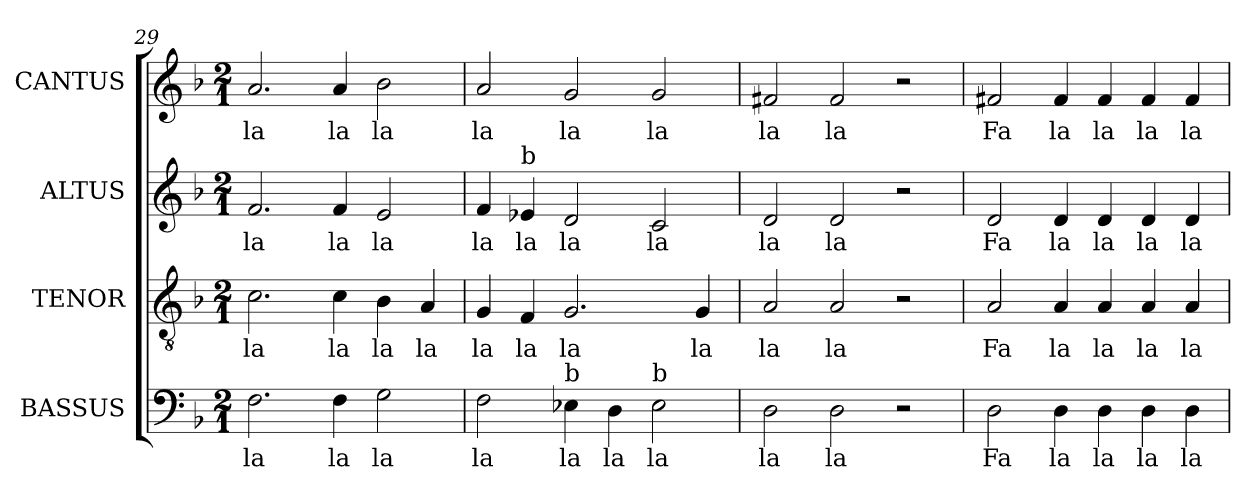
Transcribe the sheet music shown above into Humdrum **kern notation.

**kern	**text	**kern	**text	**kern	**text	**kern	**text
*part4	*part4	*part3	*part3	*part2	*part2	*part1	*part1
*staff4	*staff4	*staff3	*staff3	*staff2	*staff2	*staff1	*staff1
*I"BASSUS	*	*I"TENOR	*	*I"ALTUS	*	*I"CANTUS	*
*clefF4	*	*clefGv2	*	*clefG2	*	*clefG2	*
*	*	*ITrd7c12	*	*	*	*	*
*k[b-]	*	*k[b-]	*	*k[b-]	*	*k[b-]	*
*d:	*	*d:	*	*d:	*	*d:	*
*M2/1	*	*M2/1	*	*M2/1	*	*M2/1	*
=29	=29	=29	=29	=29	=29	=29	=29
!	!LO:LY:b:color=#000000	!	!	!	!	!	!
!	!	!	!LO:LY:b:color=#000000	!	!	!	!
!	!	!	!	!	!LO:LY:b:color=#000000	!	!
!	!	!	!	!	!	!	!LO:LY:b:color=#000000
2.Fi\	la	2.Ci\	la	2.fi/	la	2.ai/	la
!	!LO:LY:b:color=#000000	!	!	!	!	!	!
!	!	!	!LO:LY:b:color=#000000	!	!	!	!
!	!	!	!	!	!LO:LY:b:color=#000000	!	!
!	!	!	!	!	!	!	!LO:LY:b:color=#000000
4Fi\	la	4Ci\	la	4fi/	la	4ai/	la
!	!LO:LY:b:color=#000000	!	!	!	!	!	!
!	!	!	!LO:LY:b:color=#000000	!	!	!	!
!	!	!	!	!	!LO:LY:b:color=#000000	!	!
!	!	!	!	!	!	!	!LO:LY:b:color=#000000
2Gi\	la	4BB-i\	la	2ei/	la	2b-i\	la
!	!	!	!LO:LY:b:color=#000000	!	!	!	!
.	.	4AAi/	la	.	.	.	.
=30	=30	=30	=30	=30	=30	=30	=30
!	!LO:LY:b:color=#000000	!	!	!	!	!	!
!	!	!	!LO:LY:b:color=#000000	!	!	!	!
!	!	!	!	!	!LO:LY:b:color=#000000	!	!
!	!	!	!	!	!	!	!LO:LY:b:color=#000000
2Fi\	la	4GGi/	la	4fi/	la	2ai/	la
!	!	!	!LO:LY:b:color=#000000	!	!	!	!
!	!	!	!	!LO:TX:a:t=b	!	!	!
!	!	!	!	!	!LO:LY:b:color=#000000	!	!
.	.	4FFi/	la	4e-i/	la	.	.
!	!LO:LY:b:color=#000000	!	!	!	!	!	!
!	!	!	!LO:LY:b:color=#000000	!	!	!	!
!	!	!	!	!	!LO:LY:b:color=#000000	!	!
!LO:TX:a:t=b	!	!	!	!	!	!	!
!	!	!	!	!	!	!	!LO:LY:b:color=#000000
4E-i\	la	2.GGi/	la	2di/	la	2gi/	la
!	!LO:LY:b:color=#000000	!	!	!	!	!	!
4Di\	la	.	.	.	.	.	.
!	!LO:LY:b:color=#000000	!	!	!	!	!	!
!	!	!	!	!	!LO:LY:b:color=#000000	!	!
!LO:TX:a:t=b	!	!	!	!	!	!	!
!	!	!	!	!	!	!	!LO:LY:b:color=#000000
2E-i\	la	.	.	2ci/	la	2gi/	la
!	!	!	!LO:LY:b:color=#000000	!	!	!	!
.	.	4GGi/	la	.	.	.	.
=31	=31	=31	=31	=31	=31	=31	=31
!	!LO:LY:b:color=#000000	!	!	!	!	!	!
!	!	!	!LO:LY:b:color=#000000	!	!	!	!
!	!	!	!	!	!LO:LY:b:color=#000000	!	!
!	!	!	!	!	!	!	!LO:LY:b:color=#000000
2Di\	la	2AAi/	la	2di/	la	2f#Xi/	la
!	!LO:LY:b:color=#000000	!	!	!	!	!	!
!	!	!	!LO:LY:b:color=#000000	!	!	!	!
!	!	!	!	!	!LO:LY:b:color=#000000	!	!
!	!	!	!	!	!	!	!LO:LY:b:color=#000000
2Di\	la	2AAi/	la	2di/	la	2f#i/	la
2r	.	2r	.	2r	.	2r	.
=32	=32	=32	=32	=32	=32	=32	=32
!	!LO:LY:b:color=#000000	!	!	!	!	!	!
!	!	!	!LO:LY:b:color=#000000	!	!	!	!
!	!	!	!	!	!LO:LY:b:color=#000000	!	!
!	!	!	!	!	!	!	!LO:LY:b:color=#000000
2Di\	Fa	2AAi/	Fa	2di/	Fa	2f#Xi/	Fa
!	!LO:LY:b:color=#000000	!	!	!	!	!	!
!	!	!	!LO:LY:b:color=#000000	!	!	!	!
!	!	!	!	!	!LO:LY:b:color=#000000	!	!
!	!	!	!	!	!	!	!LO:LY:b:color=#000000
4Di\	la	4AAi/	la	4di/	la	4f#i/	la
!	!LO:LY:b:color=#000000	!	!	!	!	!	!
!	!	!	!LO:LY:b:color=#000000	!	!	!	!
!	!	!	!	!	!LO:LY:b:color=#000000	!	!
!	!	!	!	!	!	!	!LO:LY:b:color=#000000
4Di\	la	4AAi/	la	4di/	la	4f#i/	la
!	!LO:LY:b:color=#000000	!	!	!	!	!	!
!	!	!	!LO:LY:b:color=#000000	!	!	!	!
!	!	!	!	!	!LO:LY:b:color=#000000	!	!
!	!	!	!	!	!	!	!LO:LY:b:color=#000000
4Di\	la	4AAi/	la	4di/	la	4f#i/	la
!	!LO:LY:b:color=#000000	!	!	!	!	!	!
!	!	!	!LO:LY:b:color=#000000	!	!	!	!
!	!	!	!	!	!LO:LY:b:color=#000000	!	!
!	!	!	!	!	!	!	!LO:LY:b:color=#000000
4Di\	la	4AAi/	la	4di/	la	4f#i/	la
=	=	=	=	=	=	=	=
*-	*-	*-	*-	*-	*-	*-	*-
